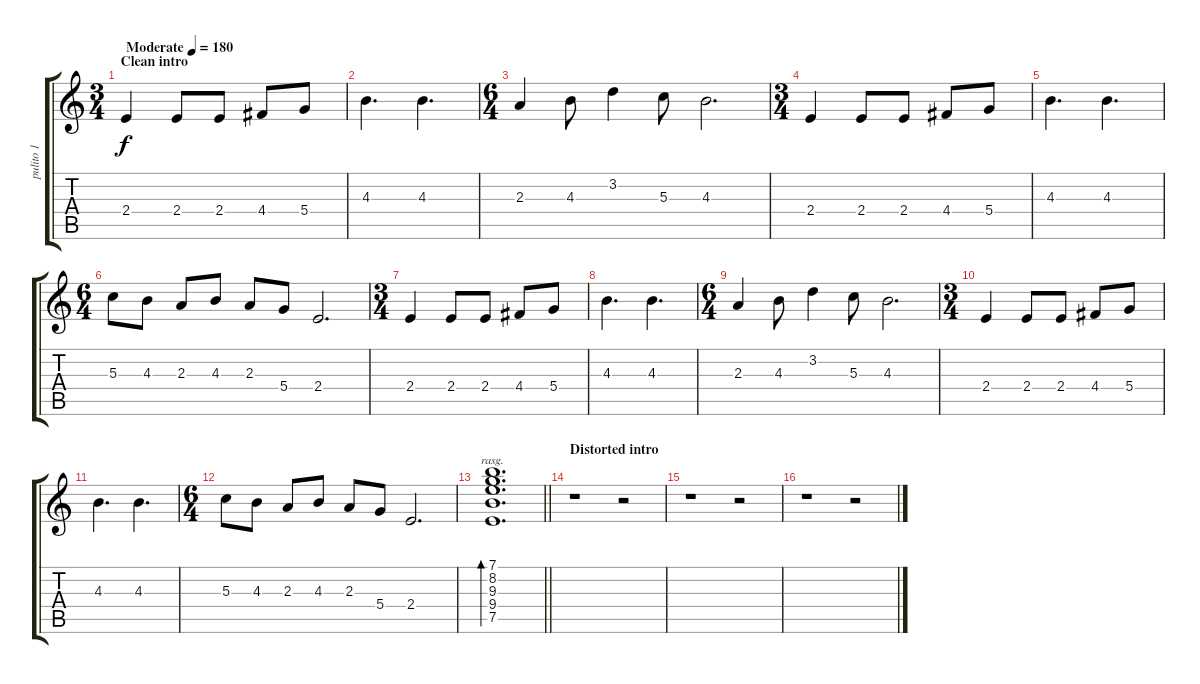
\track ("pulito 1" "pulito 1") {instrument acousticguitarsteel}
\staff {score tabs}
\tuning (E4 B3 G3 D3 A2 E2) {hide}
\ts (3 4)
\section ("" "Clean intro")
\tempo (180 "Moderate")
\clef g2
\ks c
2.4.4{dy f instrument acousticguitarsteel} 2.4.8 2.4.8 4.4.8 5.4.8 |
4.3.4{d} 4.3.4{d} |
\ts (6 4)
2.3.4 4.3.8 3.2.4 5.3.8 4.3.2{d} |
\ts (3 4)
2.4.4 2.4.8 2.4.8 4.4.8 5.4.8 |
4.3.4{d} 4.3.4{d} |
\ts (6 4)
5.3.8 4.3.8 2.3.8 4.3.8 2.3.8 5.4.8 2.4.2{d} |
\ts (3 4)
2.4.4 2.4.8 2.4.8 4.4.8 5.4.8 |
4.3.4{d} 4.3.4{d} |
\ts (6 4)
2.3.4 4.3.8 3.2.4 5.3.8 4.3.2{d} |
\ts (3 4)
2.4.4 2.4.8 2.4.8 4.4.8 5.4.8 |
4.3.4{d} 4.3.4{d} |
\ts (6 4)
5.3.8 4.3.8 2.3.8 4.3.8 2.3.8 5.4.8 2.4.2{d} |
\barLineRight lightlight
(7.1 8.2 9.3 9.4 7.5).1{d bd 120 rasg ii} |
\section ("" "Distorted intro")
r.1 r.2 |
r.1 r.2 |
r.1 r.2
